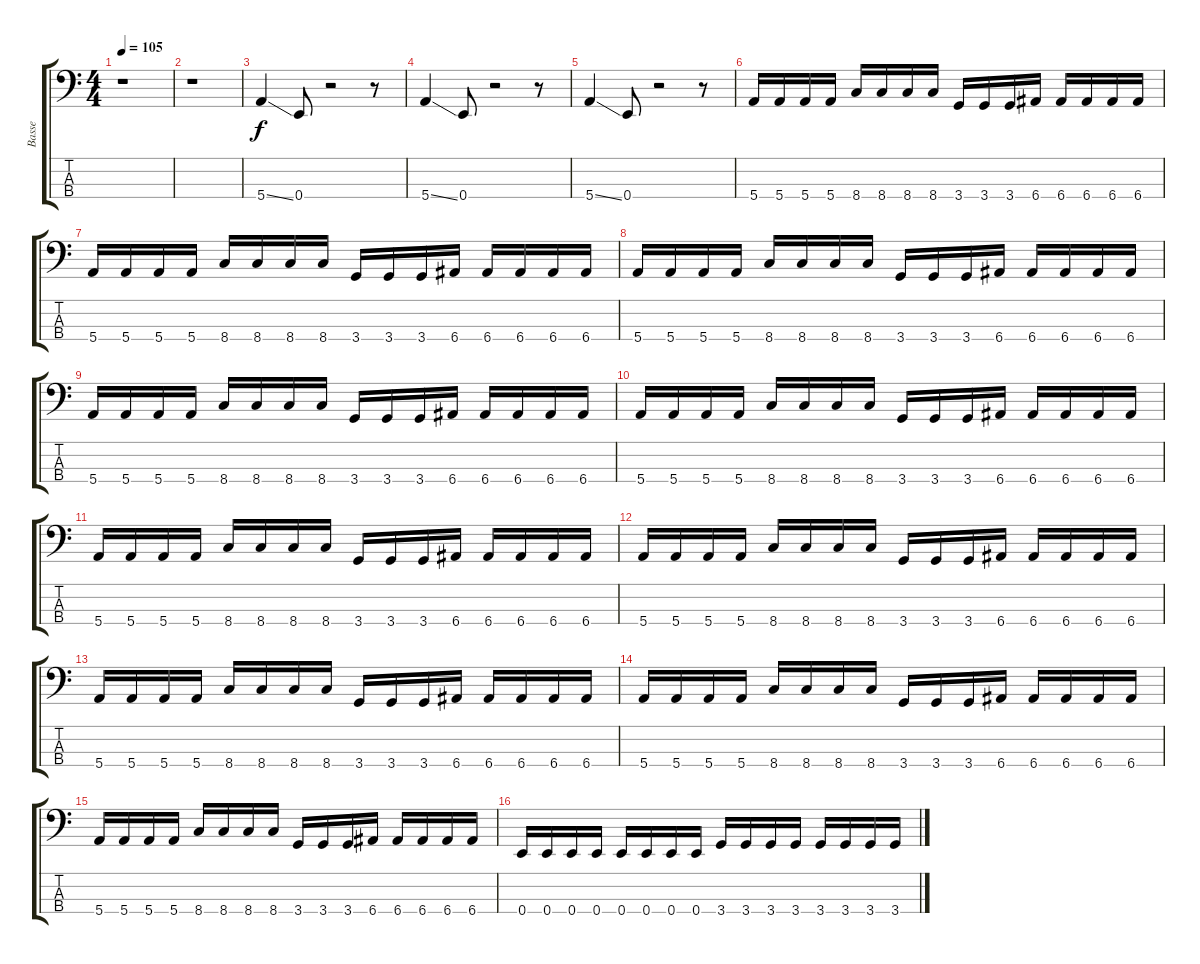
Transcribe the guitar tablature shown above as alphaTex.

\track ("Basse" "Basse") {instrument electricbasspick}
\staff {score tabs}
\tuning (G2 D2 A1 E1) {hide}
\ts (4 4)
\tempo 105
\clef f4
\ks c
r.1{dy f instrument electricbasspick} |
r.1 |
5.4{ss}.4 0.4.8 r.2 r.8 |
5.4{ss}.4 0.4.8 r.2 r.8 |
5.4{ss}.4 0.4.8 r.2 r.8 |
5.4.16 5.4.16 5.4.16 5.4.16 8.4.16 8.4.16 8.4.16 8.4.16 3.4.16 3.4.16 3.4.16 6.4.16 6.4.16 6.4.16 6.4.16 6.4.16 |
5.4.16 5.4.16 5.4.16 5.4.16 8.4.16 8.4.16 8.4.16 8.4.16 3.4.16 3.4.16 3.4.16 6.4.16 6.4.16 6.4.16 6.4.16 6.4.16 |
5.4.16 5.4.16 5.4.16 5.4.16 8.4.16 8.4.16 8.4.16 8.4.16 3.4.16 3.4.16 3.4.16 6.4.16 6.4.16 6.4.16 6.4.16 6.4.16 |
5.4.16 5.4.16 5.4.16 5.4.16 8.4.16 8.4.16 8.4.16 8.4.16 3.4.16 3.4.16 3.4.16 6.4.16 6.4.16 6.4.16 6.4.16 6.4.16 |
5.4.16 5.4.16 5.4.16 5.4.16 8.4.16 8.4.16 8.4.16 8.4.16 3.4.16 3.4.16 3.4.16 6.4.16 6.4.16 6.4.16 6.4.16 6.4.16 |
5.4.16 5.4.16 5.4.16 5.4.16 8.4.16 8.4.16 8.4.16 8.4.16 3.4.16 3.4.16 3.4.16 6.4.16 6.4.16 6.4.16 6.4.16 6.4.16 |
5.4.16 5.4.16 5.4.16 5.4.16 8.4.16 8.4.16 8.4.16 8.4.16 3.4.16 3.4.16 3.4.16 6.4.16 6.4.16 6.4.16 6.4.16 6.4.16 |
5.4.16 5.4.16 5.4.16 5.4.16 8.4.16 8.4.16 8.4.16 8.4.16 3.4.16 3.4.16 3.4.16 6.4.16 6.4.16 6.4.16 6.4.16 6.4.16 |
5.4.16 5.4.16 5.4.16 5.4.16 8.4.16 8.4.16 8.4.16 8.4.16 3.4.16 3.4.16 3.4.16 6.4.16 6.4.16 6.4.16 6.4.16 6.4.16 |
5.4.16 5.4.16 5.4.16 5.4.16 8.4.16 8.4.16 8.4.16 8.4.16 3.4.16 3.4.16 3.4.16 6.4.16 6.4.16 6.4.16 6.4.16 6.4.16 |
0.4.16 0.4.16 0.4.16 0.4.16 0.4.16 0.4.16 0.4.16 0.4.16 3.4.16 3.4.16 3.4.16 3.4.16 3.4.16 3.4.16 3.4.16 3.4.16
